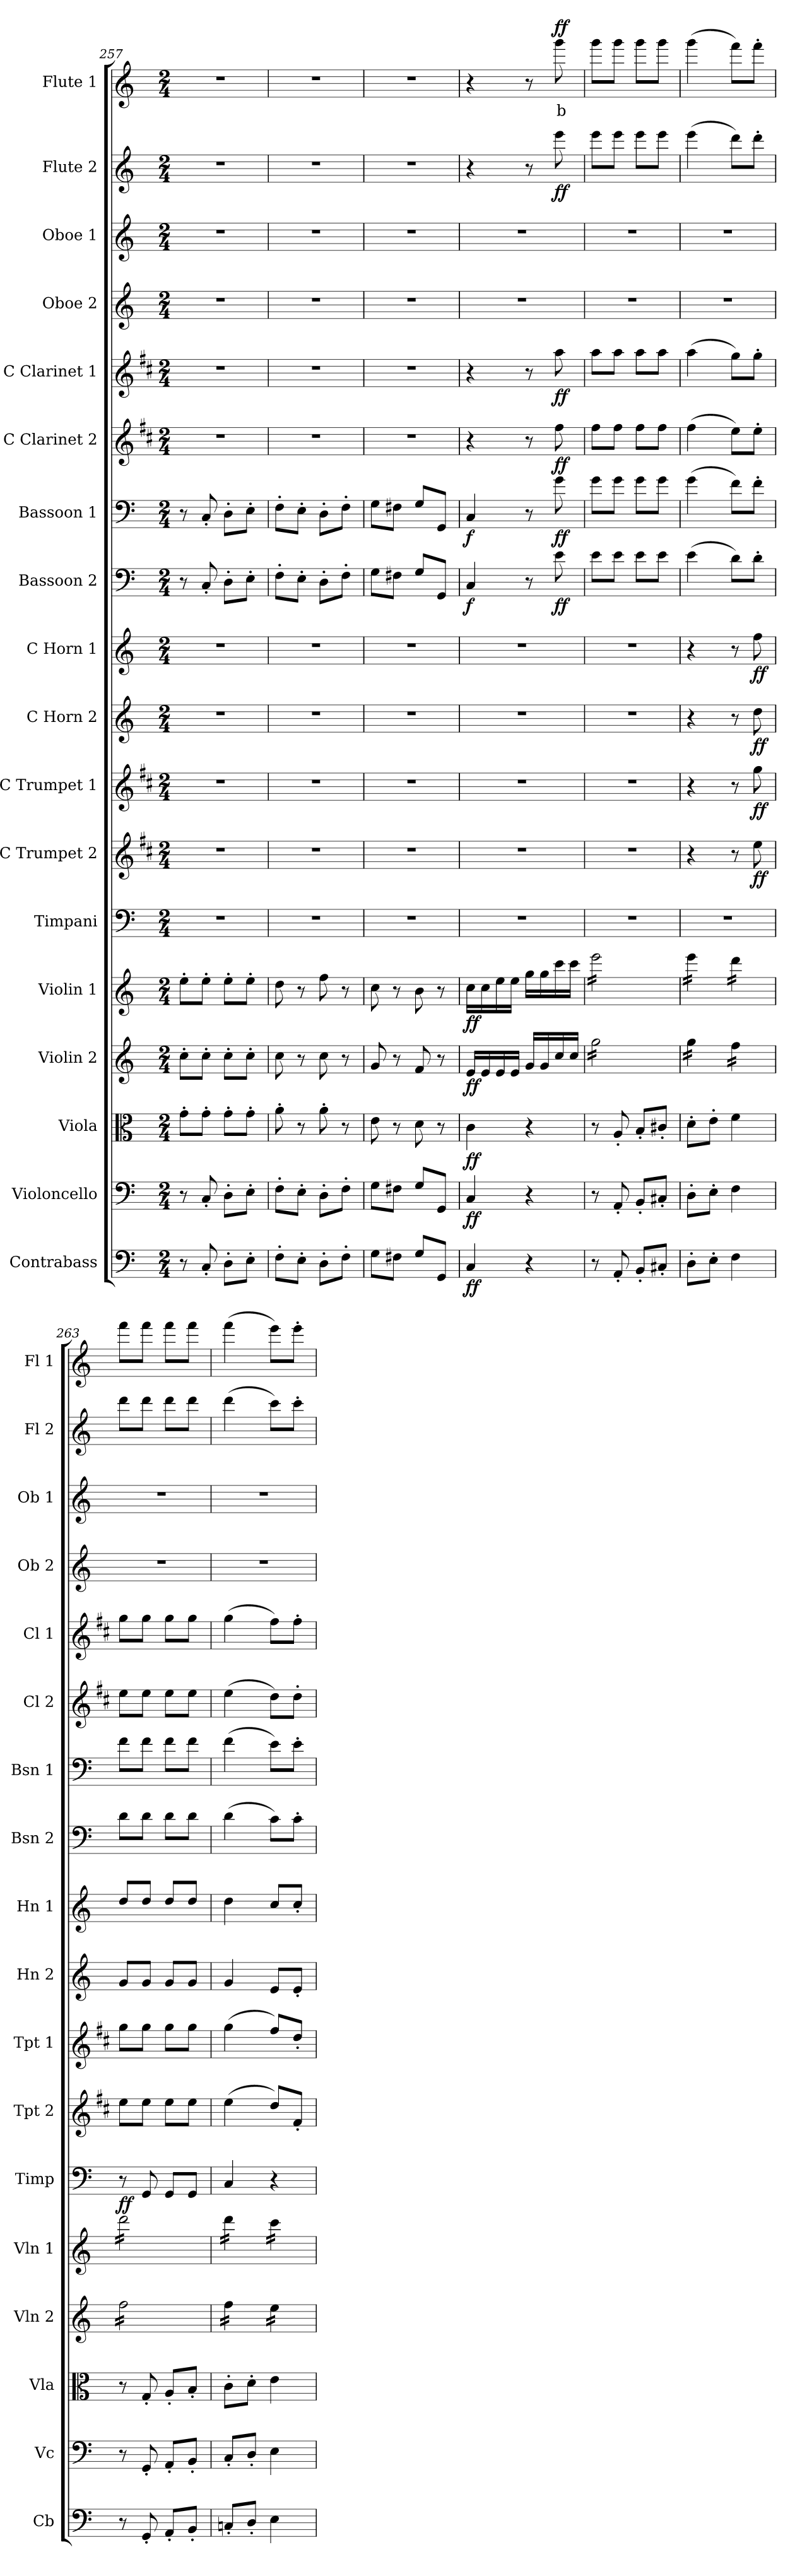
**kern	**dynam	**kern	**dynam	**kern	**dynam	**kern	**dynam	**kern	**dynam	**kern	**dynam	**kern	**dynam	**kern	**dynam	**kern	**dynam	**kern	**dynam	**kern	**dynam	**kern	**dynam	**kern	**dynam	**kern	**dynam	**kern	**kern	**kern	**dynam	**kern	**text	**dynam
*part18	*part18	*part17	*part17	*part16	*part16	*part15	*part15	*part14	*part14	*part13	*part13	*part12	*part12	*part11	*part11	*part10	*part10	*part9	*part9	*part8	*part8	*part7	*part7	*part6	*part6	*part5	*part5	*part4	*part3	*part2	*part2	*part1	*part1	*part1
*staff18	*staff18	*staff17	*staff17	*staff16	*staff16	*staff15	*staff15	*staff14	*staff14	*staff13	*staff13	*staff12	*staff12	*staff11	*staff11	*staff10	*staff10	*staff9	*staff9	*staff8	*staff8	*staff7	*staff7	*staff6	*staff6	*staff5	*staff5	*staff4	*staff3	*staff2	*staff2	*staff1	*staff1	*staff1
*I"Contrabass	*	*I"Violoncello	*	*I"Viola	*	*I"Violin 2	*	*I"Violin 1	*	*I"Timpani	*	*I"C Trumpet 2	*	*I"C Trumpet 1	*	*I"C Horn 2	*	*I"C Horn 1	*	*I"Bassoon 2	*	*I"Bassoon 1	*	*I"C Clarinet 2	*	*I"C Clarinet 1	*	*I"Oboe 2	*I"Oboe 1	*I"Flute 2	*	*I"Flute 1	*	*
*I'Cb	*	*I'Vc	*	*I'Vla	*	*I'Vln 2	*	*I'Vln 1	*	*I'Timp	*	*I'Tpt 2	*	*I'Tpt 1	*	*I'Hn 2	*	*I'Hn 1	*	*I'Bsn 2	*	*I'Bsn 1	*	*I'Cl 2	*	*I'Cl 1	*	*I'Ob 2	*I'Ob 1	*I'Fl 2	*	*I'Fl 1	*	*
*clefF4	*	*clefF4	*	*clefC3	*	*clefG2	*	*clefG2	*	*clefF4	*	*clefG2	*	*clefG2	*	*clefG2	*	*clefG2	*	*clefF4	*	*clefF4	*	*clefG2	*	*clefG2	*	*clefG2	*clefG2	*clefG2	*	*clefG2	*	*
*ITrd7c12	*	*	*	*	*	*	*	*	*	*	*	*ITrd1c2	*	*ITrd1c2	*	*ITrd7c12	*	*ITrd7c12	*	*	*	*	*	*ITrd1c2	*	*ITrd1c2	*	*	*	*	*	*	*	*
*k[]	*	*k[]	*	*k[]	*	*k[]	*	*k[]	*	*k[]	*	*k[]	*	*k[]	*	*k[]	*	*k[]	*	*k[]	*	*k[]	*	*k[]	*	*k[]	*	*k[]	*k[]	*k[]	*	*k[]	*	*
*M2/4	*	*M2/4	*	*M2/4	*	*M2/4	*	*M2/4	*	*M2/4	*	*M2/4	*	*M2/4	*	*M2/4	*	*M2/4	*	*M2/4	*	*M2/4	*	*M2/4	*	*M2/4	*	*M2/4	*M2/4	*M2/4	*	*M2/4	*	*
=257	=257	=257	=257	=257	=257	=257	=257	=257	=257	=257	=257	=257	=257	=257	=257	=257	=257	=257	=257	=257	=257	=257	=257	=257	=257	=257	=257	=257	=257	=257	=257	=257	=257	=257
8r	.	8r	.	8g'\L	.	8cc'\L	.	8ee'\L	.	2r	.	2r	.	2r	.	2r	.	2r	.	8r	.	8r	.	2r	.	2r	.	2r	2r	2r	.	2r	.	.
8CC'/	.	8C'/	.	8g'\J	.	8cc'\J	.	8ee'\J	.	.	.	.	.	.	.	.	.	.	.	8C'/	.	8C'/	.	.	.	.	.	.	.	.	.	.	.	.
8DD'\L	.	8D'\L	.	8g'\L	.	8cc'\L	.	8ee'\L	.	.	.	.	.	.	.	.	.	.	.	8D'\L	.	8D'\L	.	.	.	.	.	.	.	.	.	.	.	.
8EE'\J	.	8E'\J	.	8g'\J	.	8cc'\J	.	8ee'\J	.	.	.	.	.	.	.	.	.	.	.	8E'\J	.	8E'\J	.	.	.	.	.	.	.	.	.	.	.	.
=258	=258	=258	=258	=258	=258	=258	=258	=258	=258	=258	=258	=258	=258	=258	=258	=258	=258	=258	=258	=258	=258	=258	=258	=258	=258	=258	=258	=258	=258	=258	=258	=258	=258	=258
8FF'\L	.	8F'\L	.	8a'\	.	8cc\	.	8dd\	.	2r	.	2r	.	2r	.	2r	.	2r	.	8F'\L	.	8F'\L	.	2r	.	2r	.	2r	2r	2r	.	2r	.	.
8EE'\J	.	8E'\J	.	8r	.	8r	.	8r	.	.	.	.	.	.	.	.	.	.	.	8E'\J	.	8E'\J	.	.	.	.	.	.	.	.	.	.	.	.
8DD'\L	.	8D'\L	.	8a'\	.	8cc\	.	8ff\	.	.	.	.	.	.	.	.	.	.	.	8D'\L	.	8D'\L	.	.	.	.	.	.	.	.	.	.	.	.
8FF'\J	.	8F'\J	.	8r	.	8r	.	8r	.	.	.	.	.	.	.	.	.	.	.	8F'\J	.	8F'\J	.	.	.	.	.	.	.	.	.	.	.	.
=259	=259	=259	=259	=259	=259	=259	=259	=259	=259	=259	=259	=259	=259	=259	=259	=259	=259	=259	=259	=259	=259	=259	=259	=259	=259	=259	=259	=259	=259	=259	=259	=259	=259	=259
8GG\L	.	8G\L	.	8e\	.	8g/	.	8cc\	.	2r	.	2r	.	2r	.	2r	.	2r	.	8G\L	.	8G\L	.	2r	.	2r	.	2r	2r	2r	.	2r	.	.
8FF#X\J	.	8F#X\J	.	8r	.	8r	.	8r	.	.	.	.	.	.	.	.	.	.	.	8F#X\J	.	8F#X\J	.	.	.	.	.	.	.	.	.	.	.	.
8GG/L	.	8G/L	.	8d\	.	8f/	.	8b\	.	.	.	.	.	.	.	.	.	.	.	8G/L	.	8G/L	.	.	.	.	.	.	.	.	.	.	.	.
8GGG/J	.	8GG/J	.	8r	.	8r	.	8r	.	.	.	.	.	.	.	.	.	.	.	8GG/J	.	8GG/J	.	.	.	.	.	.	.	.	.	.	.	.
=260	=260	=260	=260	=260	=260	=260	=260	=260	=260	=260	=260	=260	=260	=260	=260	=260	=260	=260	=260	=260	=260	=260	=260	=260	=260	=260	=260	=260	=260	=260	=260	=260	=260	=260
!	!LO:DY:b	!	!LO:DY:b	!	!LO:DY:b	!	!LO:DY:b	!	!LO:DY:b	!	!	!	!	!	!	!	!	!	!	!	!LO:DY:b	!	!LO:DY:b	!	!	!	!	!	!	!	!	!	!	!
4CC/	ff	4C/	ff	4c\	ff	16e/LL	ff	16cc\LL	ff	2r	.	2r	.	2r	.	2r	.	2r	.	4C/	f	4C/	f	4r	.	4r	.	2r	2r	4r	.	4r	.	.
.	.	.	.	.	.	16e/	.	16cc\	.	.	.	.	.	.	.	.	.	.	.	.	.	.	.	.	.	.	.	.	.	.	.	.	.	.
.	.	.	.	.	.	16e/	.	16ee\	.	.	.	.	.	.	.	.	.	.	.	.	.	.	.	.	.	.	.	.	.	.	.	.	.	.
.	.	.	.	.	.	16e/JJ	.	16ee\JJ	.	.	.	.	.	.	.	.	.	.	.	.	.	.	.	.	.	.	.	.	.	.	.	.	.	.
4r	.	4r	.	4r	.	16g/LL	.	16gg\LL	.	.	.	.	.	.	.	.	.	.	.	8r	.	8r	.	8r	.	8r	.	.	.	8r	.	8r	.	.
.	.	.	.	.	.	16g/	.	16gg\	.	.	.	.	.	.	.	.	.	.	.	.	.	.	.	.	.	.	.	.	.	.	.	.	.	.
!	!	!	!	!	!	!	!	!	!	!	!	!	!	!	!	!	!	!	!	!	!LO:DY:b	!	!LO:DY:b	!	!LO:DY:b	!	!LO:DY:b	!	!	!	!LO:DY:b	!	!LO:LY:b:color=#FF0000	!LO:DY:b
.	.	.	.	.	.	16cc/	.	16ccc\	.	.	.	.	.	.	.	.	.	.	.	8e\	ff	8g\	ff	8ee\	ff	8gg\	ff	.	.	8eee\	ff	8ggg\	b	ff
.	.	.	.	.	.	16cc/JJ	.	16ccc\JJ	.	.	.	.	.	.	.	.	.	.	.	.	.	.	.	.	.	.	.	.	.	.	.	.	.	.
!!LO:PB:g=z
=261	=261	=261	=261	=261	=261	=261	=261	=261	=261	=261	=261	=261	=261	=261	=261	=261	=261	=261	=261	=261	=261	=261	=261	=261	=261	=261	=261	=261	=261	=261	=261	=261	=261	=261
*	*	*	*	*	*	*tremolo	*	*	*	*	*	*	*	*	*	*	*	*	*	*	*	*	*	*	*	*	*	*	*	*	*	*	*	*
*	*	*	*	*	*	*	*	*tremolo	*	*	*	*	*	*	*	*	*	*	*	*	*	*	*	*	*	*	*	*	*	*	*	*	*	*
8r	.	8r	.	8r	.	16gg\LL	.	16eee\LL	.	2r	.	2r	.	2r	.	2r	.	2r	.	8e\L	.	8g\L	.	8ee\L	.	8gg\L	.	2r	2r	8eee\L	.	8ggg\L	.	.
.	.	.	.	.	.	16gg\	.	16eee\	.	.	.	.	.	.	.	.	.	.	.	.	.	.	.	.	.	.	.	.	.	.	.	.	.	.
8AAA'/	.	8AA'/	.	8A'/	.	16gg\	.	16eee\	.	.	.	.	.	.	.	.	.	.	.	8e\J	.	8g\J	.	8ee\J	.	8gg\J	.	.	.	8eee\J	.	8ggg\J	.	.
.	.	.	.	.	.	16gg\	.	16eee\	.	.	.	.	.	.	.	.	.	.	.	.	.	.	.	.	.	.	.	.	.	.	.	.	.	.
8BBB'/L	.	8BB'/L	.	8B'/L	.	16gg\	.	16eee\	.	.	.	.	.	.	.	.	.	.	.	8e\L	.	8g\L	.	8ee\L	.	8gg\L	.	.	.	8eee\L	.	8ggg\L	.	.
.	.	.	.	.	.	16gg\	.	16eee\	.	.	.	.	.	.	.	.	.	.	.	.	.	.	.	.	.	.	.	.	.	.	.	.	.	.
8CC#X'/J	.	8C#X'/J	.	8c#X'/J	.	16gg\	.	16eee\	.	.	.	.	.	.	.	.	.	.	.	8e\J	.	8g\J	.	8ee\J	.	8gg\J	.	.	.	8eee\J	.	8ggg\J	.	.
.	.	.	.	.	.	16gg\JJ	.	16eee\JJ	.	.	.	.	.	.	.	.	.	.	.	.	.	.	.	.	.	.	.	.	.	.	.	.	.	.
=262	=262	=262	=262	=262	=262	=262	=262	=262	=262	=262	=262	=262	=262	=262	=262	=262	=262	=262	=262	=262	=262	=262	=262	=262	=262	=262	=262	=262	=262	=262	=262	=262	=262	=262
8DD'\L	.	8D'\L	.	8d'\L	.	16gg\LL	.	16eee\LL	.	2r	.	4r	.	4r	.	4r	.	4r	.	(4e\	.	(4g\	.	(4ee\	.	(4gg\	.	2r	2r	(4eee\	.	(4ggg\	.	.
.	.	.	.	.	.	16gg\	.	16eee\	.	.	.	.	.	.	.	.	.	.	.	.	.	.	.	.	.	.	.	.	.	.	.	.	.	.
8EE'\J	.	8E'\J	.	8e'\J	.	16gg\	.	16eee\	.	.	.	.	.	.	.	.	.	.	.	.	.	.	.	.	.	.	.	.	.	.	.	.	.	.
.	.	.	.	.	.	16gg\JJ	.	16eee\JJ	.	.	.	.	.	.	.	.	.	.	.	.	.	.	.	.	.	.	.	.	.	.	.	.	.	.
4FF\	.	4F\	.	4f\	.	16ff\LL	.	16ddd\LL	.	.	.	8r	.	8r	.	8r	.	8r	.	8d\L)	.	8f\L)	.	8dd\L)	.	8ff\L)	.	.	.	8ddd\L)	.	8fff\L)	.	.
.	.	.	.	.	.	16ff\	.	16ddd\	.	.	.	.	.	.	.	.	.	.	.	.	.	.	.	.	.	.	.	.	.	.	.	.	.	.
!	!	!	!	!	!	!	!	!	!	!	!	!	!LO:DY:b	!	!LO:DY:b	!	!LO:DY:b	!	!LO:DY:b	!	!	!	!	!	!	!	!	!	!	!	!	!	!	!
.	.	.	.	.	.	16ff\	.	16ddd\	.	.	.	8dd\	ff	8ff\	ff	8d\	ff	8f\	ff	8d'\J	.	8f'\J	.	8dd'\J	.	8ff'\J	.	.	.	8ddd'\J	.	8fff'\J	.	.
.	.	.	.	.	.	16ff\JJ	.	16ddd\JJ	.	.	.	.	.	.	.	.	.	.	.	.	.	.	.	.	.	.	.	.	.	.	.	.	.	.
=263	=263	=263	=263	=263	=263	=263	=263	=263	=263	=263	=263	=263	=263	=263	=263	=263	=263	=263	=263	=263	=263	=263	=263	=263	=263	=263	=263	=263	=263	=263	=263	=263	=263	=263
!	!	!	!	!	!	!	!	!	!	!	!LO:DY:b	!	!	!	!	!	!	!	!	!	!	!	!	!	!	!	!	!	!	!	!	!	!	!
8r	.	8r	.	8r	.	16ff\LL	.	16ddd\LL	.	8r	ff	8dd\L	.	8ff\L	.	8G/L	.	8d/L	.	8d\L	.	8f\L	.	8dd\L	.	8ff\L	.	2r	2r	8ddd\L	.	8fff\L	.	.
.	.	.	.	.	.	16ff\	.	16ddd\	.	.	.	.	.	.	.	.	.	.	.	.	.	.	.	.	.	.	.	.	.	.	.	.	.	.
8GGG'/	.	8GG'/	.	8G'/	.	16ff\	.	16ddd\	.	8GG/	.	8dd\J	.	8ff\J	.	8G/J	.	8d/J	.	8d\J	.	8f\J	.	8dd\J	.	8ff\J	.	.	.	8ddd\J	.	8fff\J	.	.
.	.	.	.	.	.	16ff\	.	16ddd\	.	.	.	.	.	.	.	.	.	.	.	.	.	.	.	.	.	.	.	.	.	.	.	.	.	.
8AAA'/L	.	8AA'/L	.	8A'/L	.	16ff\	.	16ddd\	.	8GG/L	.	8dd\L	.	8ff\L	.	8G/L	.	8d/L	.	8d\L	.	8f\L	.	8dd\L	.	8ff\L	.	.	.	8ddd\L	.	8fff\L	.	.
.	.	.	.	.	.	16ff\	.	16ddd\	.	.	.	.	.	.	.	.	.	.	.	.	.	.	.	.	.	.	.	.	.	.	.	.	.	.
8BBB'/J	.	8BB'/J	.	8B'/J	.	16ff\	.	16ddd\	.	8GG/J	.	8dd\J	.	8ff\J	.	8G/J	.	8d/J	.	8d\J	.	8f\J	.	8dd\J	.	8ff\J	.	.	.	8ddd\J	.	8fff\J	.	.
.	.	.	.	.	.	16ff\JJ	.	16ddd\JJ	.	.	.	.	.	.	.	.	.	.	.	.	.	.	.	.	.	.	.	.	.	.	.	.	.	.
=264	=264	=264	=264	=264	=264	=264	=264	=264	=264	=264	=264	=264	=264	=264	=264	=264	=264	=264	=264	=264	=264	=264	=264	=264	=264	=264	=264	=264	=264	=264	=264	=264	=264	=264
8CCn'/L	.	8C'/L	.	8c'\L	.	16ff\LL	.	16ddd\LL	.	4C/	.	(4dd\	.	(4ff\	.	4G/	.	4d\	.	(4d\	.	(4f\	.	(4dd\	.	(4ff\	.	2r	2r	(4ddd\	.	(4fff\	.	.
.	.	.	.	.	.	16ff\	.	16ddd\	.	.	.	.	.	.	.	.	.	.	.	.	.	.	.	.	.	.	.	.	.	.	.	.	.	.
8DD'/J	.	8D'/J	.	8d'\J	.	16ff\	.	16ddd\	.	.	.	.	.	.	.	.	.	.	.	.	.	.	.	.	.	.	.	.	.	.	.	.	.	.
.	.	.	.	.	.	16ff\JJ	.	16ddd\JJ	.	.	.	.	.	.	.	.	.	.	.	.	.	.	.	.	.	.	.	.	.	.	.	.	.	.
4EE\	.	4E\	.	4e\	.	16ee\LL	.	16ccc\LL	.	4r	.	8cc/L)	.	8ee/L)	.	8E/L	.	8c/L	.	8c\L)	.	8e\L)	.	8cc\L)	.	8ee\L)	.	.	.	8ccc\L)	.	8eee\L)	.	.
.	.	.	.	.	.	16ee\	.	16ccc\	.	.	.	.	.	.	.	.	.	.	.	.	.	.	.	.	.	.	.	.	.	.	.	.	.	.
.	.	.	.	.	.	16ee\	.	16ccc\	.	.	.	8e'/J	.	8cc'/J	.	8E'/J	.	8c'/J	.	8c'\J	.	8e'\J	.	8cc'\J	.	8ee'\J	.	.	.	8ccc'\J	.	8eee'\J	.	.
.	.	.	.	.	.	16ee\JJ	.	16ccc\JJ	.	.	.	.	.	.	.	.	.	.	.	.	.	.	.	.	.	.	.	.	.	.	.	.	.	.
*	*	*	*	*	*	*	*	*Xtremolo	*	*	*	*	*	*	*	*	*	*	*	*	*	*	*	*	*	*	*	*	*	*	*	*	*	*
*	*	*	*	*	*	*Xtremolo	*	*	*	*	*	*	*	*	*	*	*	*	*	*	*	*	*	*	*	*	*	*	*	*	*	*	*	*
=	=	=	=	=	=	=	=	=	=	=	=	=	=	=	=	=	=	=	=	=	=	=	=	=	=	=	=	=	=	=	=	=	=	=
*-	*-	*-	*-	*-	*-	*-	*-	*-	*-	*-	*-	*-	*-	*-	*-	*-	*-	*-	*-	*-	*-	*-	*-	*-	*-	*-	*-	*-	*-	*-	*-	*-	*-	*-
